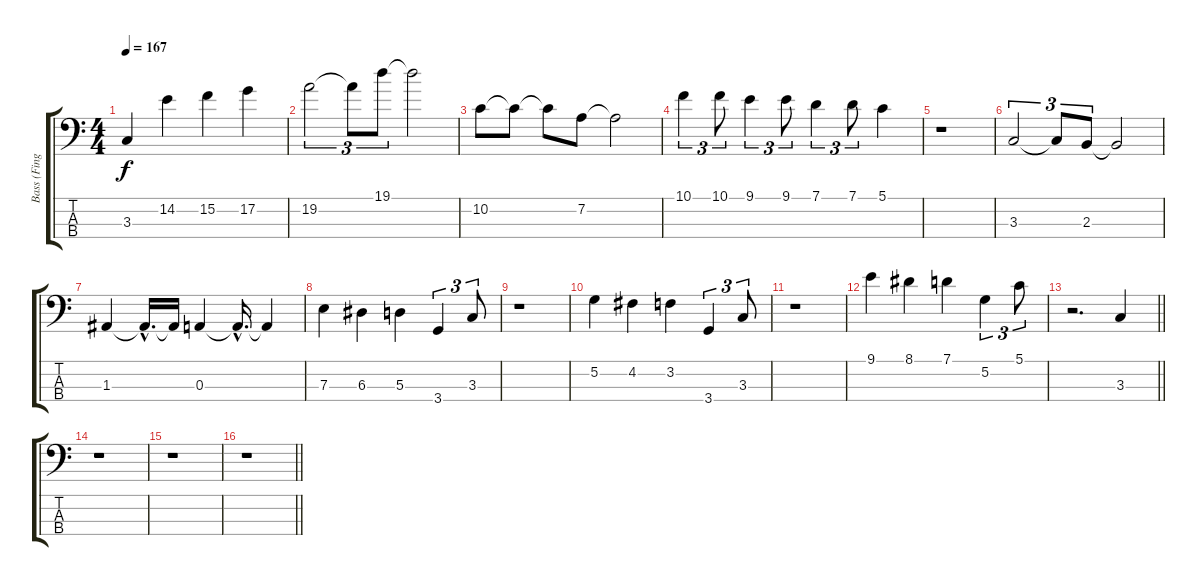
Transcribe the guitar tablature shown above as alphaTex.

\track ("Bass (Finger)" "Bass (Fing") {instrument electricbassfinger}
\staff {score tabs}
\tuning (G2 D2 A1 E1) {hide}
\ts (4 4)
\tempo 167
\clef f4
\ks c
3.3.4{dy f} 14.2.4 15.2.4 17.2.4 |
19.2.2{tu (3 2)} 19.2{t}.8{tu (3 2)} 19.1.8{tu (3 2)} 19.1{t}.2 |
10.2.8 10.2{t}.8 10.2{t}.8 7.2.8 7.2{t}.2 |
10.1.4{tu (3 2)} 10.1.8{tu (3 2)} 9.1.4{tu (3 2)} 9.1.8{tu (3 2)} 7.1.4{tu (3 2)} 7.1.8{tu (3 2)} 5.1.4 |
r.1 |
3.3.2{tu (3 2)} 3.3{t}.8{tu (3 2)} 2.3.8{tu (3 2)} 2.3{t}.2 |
1.3.4 1.3{hac t}.16{d} 1.3{t}.16 0.3.4 0.3{hac t}.16{d} 0.3{t}.4 |
7.3.4 6.3.4 5.3.4 3.4.4{tu (3 2)} 3.3.8{tu (3 2)} |
r.1 |
5.2.4 4.2.4 3.2.4 3.4.4{tu (3 2)} 3.3.8{tu (3 2)} |
r.1 |
9.1.4 8.1.4 7.1.4 5.2.4{tu (3 2)} 5.1.8{tu (3 2)} |
\barLineRight lightlight
r.2{d} 3.3.4 |
r.1 |
r.1 |
\barLineRight lightlight
r.1
